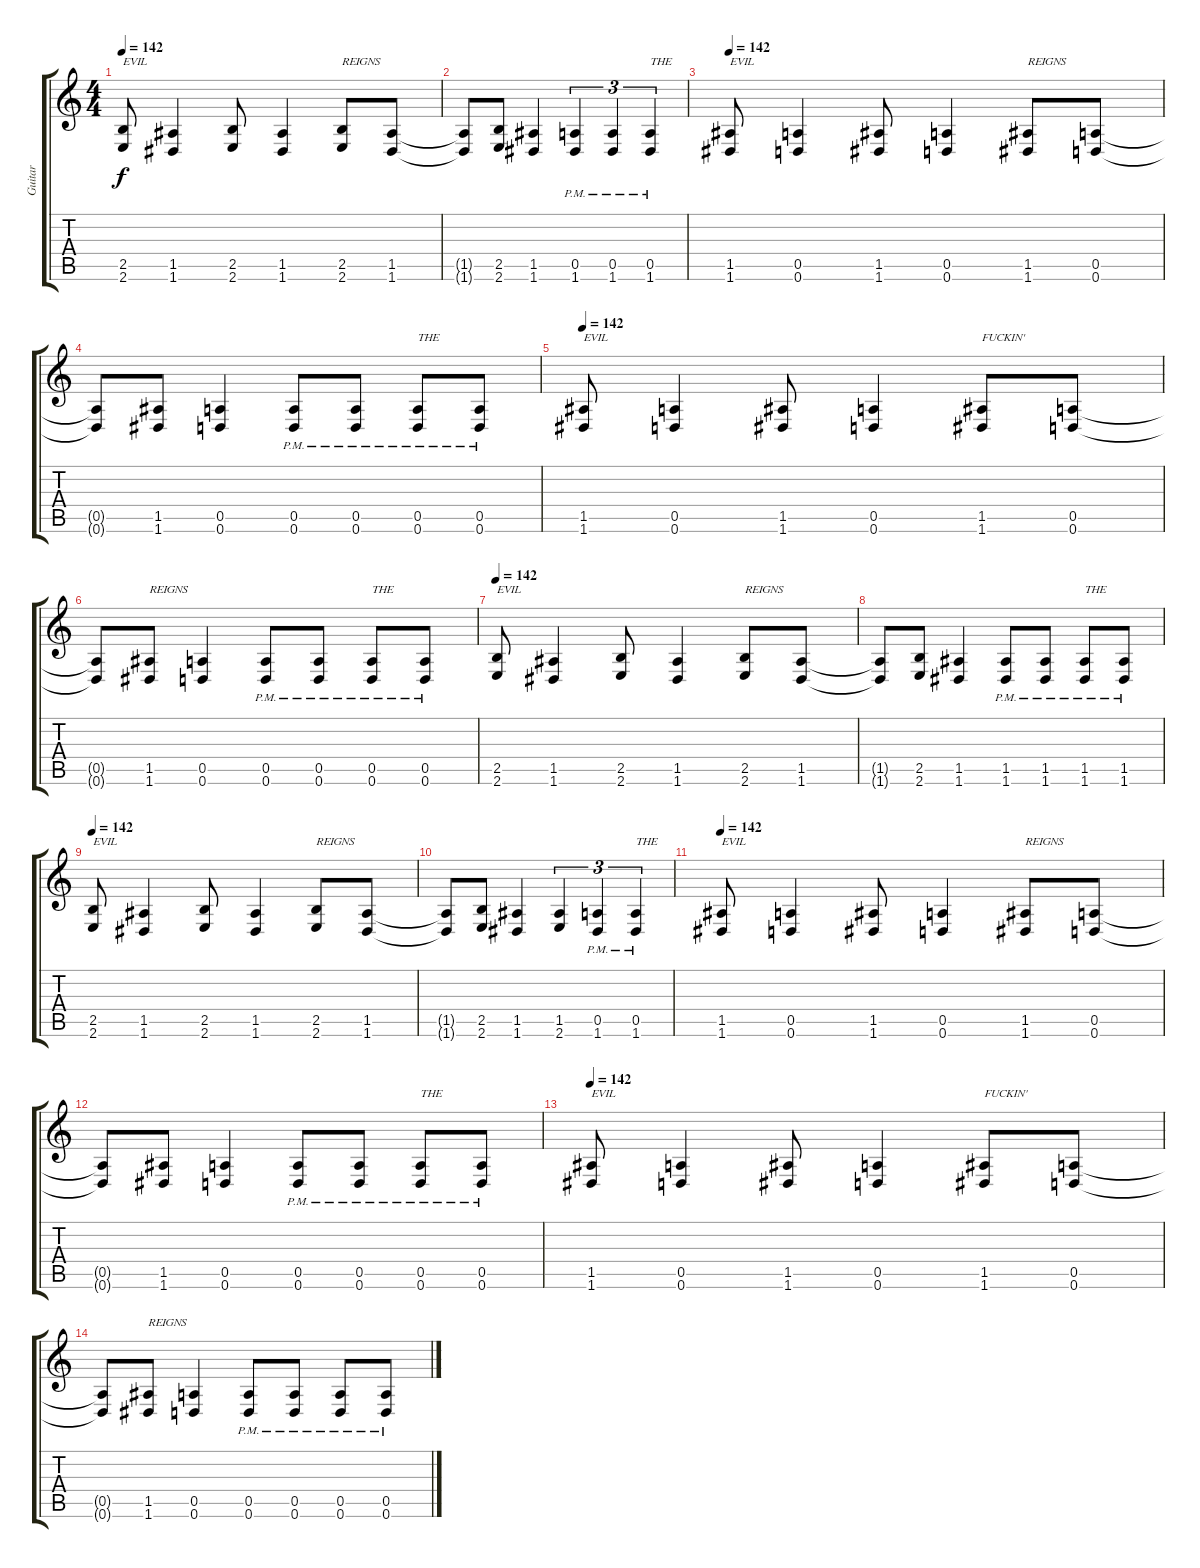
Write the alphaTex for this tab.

\track ("Guitar" "Guitar") {instrument distortionguitar}
\staff {score tabs}
\tuning (E4 B3 G3 D3 A2 D2) {hide}
\ts (4 4)
\tempo 142
\clef g2
\ks c
(2.5 2.6).8{txt "EVIL" dy f} (1.5 1.6).4 (2.5 2.6).8 (1.5 1.6).4 (2.5 2.6).8{txt "REIGNS"} (1.5 1.6).8 |
(1.5{t} 1.6{t}).8 (2.5 2.6).8 (1.5 1.6).4 (0.5{pm} 1.6{pm}).4{tu (3 2)} (0.5{pm} 1.6{pm}).4{tu (3 2)} (0.5{pm} 1.6{pm}).4{tu (3 2) txt "THE"} |
\tempo 142
(1.5 1.6).8{txt "EVIL"} (0.5 0.6).4 (1.5 1.6).8 (0.5 0.6).4 (1.5 1.6).8{txt "REIGNS"} (0.5 0.6).8 |
(0.5{t} 0.6{t}).8 (1.5 1.6).8 (0.5 0.6).4 (0.5{pm} 0.6{pm}).8 (0.5{pm} 0.6{pm}).8 (0.5{pm} 0.6{pm}).8{txt "THE"} (0.5{pm} 0.6{pm}).8 |
\tempo 142
(1.5 1.6).8{txt "EVIL"} (0.5 0.6).4 (1.5 1.6).8 (0.5 0.6).4 (1.5 1.6).8{txt "FUCKIN'"} (0.5 0.6).8 |
(0.5{t} 0.6{t}).8 (1.5 1.6).8{txt "REIGNS"} (0.5 0.6).4 (0.5{pm} 0.6{pm}).8 (0.5{pm} 0.6{pm}).8 (0.5{pm} 0.6{pm}).8{txt "THE"} (0.5{pm} 0.6{pm}).8 |
\tempo 142
(2.5 2.6).8{txt "EVIL"} (1.5 1.6).4 (2.5 2.6).8 (1.5 1.6).4 (2.5 2.6).8{txt "REIGNS"} (1.5 1.6).8 |
(1.5{t} 1.6{t}).8 (2.5 2.6).8 (1.5 1.6).4 (1.5{pm} 1.6{pm}).8 (1.5{pm} 1.6{pm}).8 (1.5{pm} 1.6{pm}).8{txt "THE"} (1.5{pm} 1.6{pm}).8 |
\tempo 142
(2.5 2.6).8{txt "EVIL"} (1.5 1.6).4 (2.5 2.6).8 (1.5 1.6).4 (2.5 2.6).8{txt "REIGNS"} (1.5 1.6).8 |
(1.5{t} 1.6{t}).8 (2.5 2.6).8 (1.5 1.6).4 (1.5 2.6).4{tu (3 2)} (0.5{pm} 1.6{pm}).4{tu (3 2)} (0.5{pm} 1.6{pm}).4{tu (3 2) txt "THE"} |
\tempo 142
(1.5 1.6).8{txt "EVIL"} (0.5 0.6).4 (1.5 1.6).8 (0.5 0.6).4 (1.5 1.6).8{txt "REIGNS"} (0.5 0.6).8 |
(0.5{t} 0.6{t}).8 (1.5 1.6).8 (0.5 0.6).4 (0.5{pm} 0.6{pm}).8 (0.5{pm} 0.6{pm}).8 (0.5{pm} 0.6{pm}).8{txt "THE"} (0.5{pm} 0.6{pm}).8 |
\tempo 142
(1.5 1.6).8{txt "EVIL"} (0.5 0.6).4 (1.5 1.6).8 (0.5 0.6).4 (1.5 1.6).8{txt "FUCKIN'"} (0.5 0.6).8 |
(0.5{t} 0.6{t}).8 (1.5 1.6).8{txt "REIGNS"} (0.5 0.6).4 (0.5{pm} 0.6{pm}).8 (0.5{pm} 0.6{pm}).8 (0.5{pm} 0.6{pm}).8 (0.5{pm} 0.6{pm}).8
